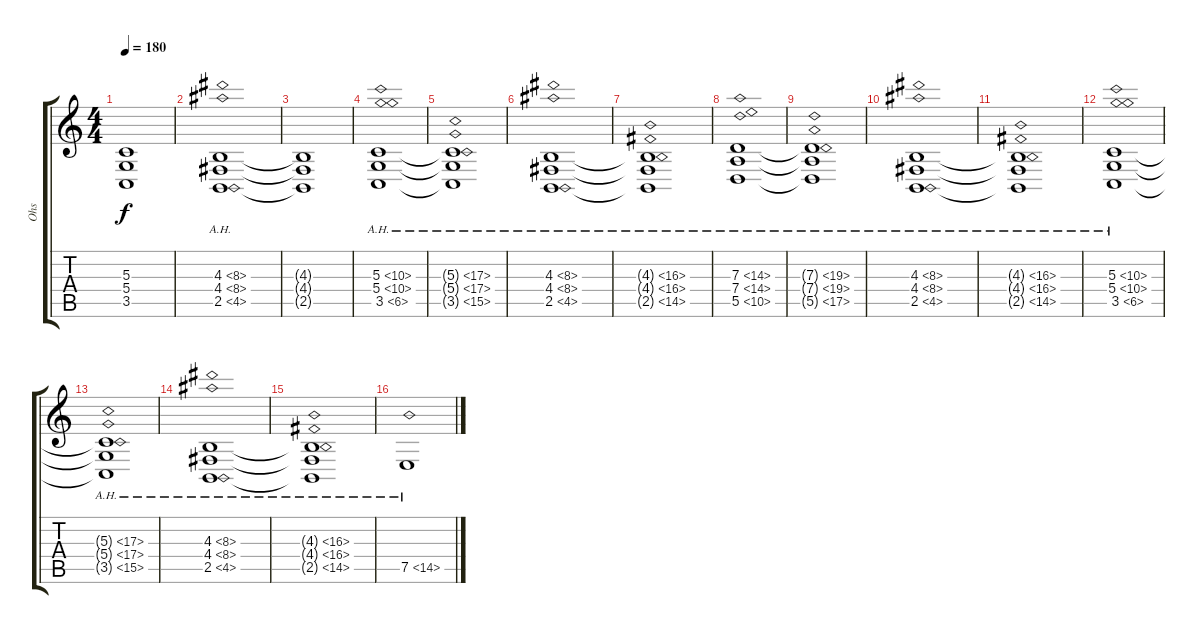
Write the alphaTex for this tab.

\track ("Ohs" "Ohs") {instrument voiceoohs}
\staff {score tabs}
\tuning (E4 B3 G3 D3 A2 E2) {hide}
\ts (4 4)
\tempo 180
\clef g2
\ks c
(5.3{t} 5.4{t} 3.5{t}).1{dy f} |
(4.3{ah 4} 4.4{ah 4} 2.5{ah 2}).1 |
(4.3{t} 4.4{t} 2.5{t}).1 |
(5.3{ah 5} 5.4{ah 5} 3.5{ah 3}).1 |
(5.3{ah 12 t} 5.4{ah 12 t} 3.5{ah 12 t}).1 |
(4.3{ah 4} 4.4{ah 4} 2.5{ah 2}).1 |
(4.3{ah 12 t} 4.4{ah 12 t} 2.5{ah 12 t}).1 |
(7.3{ah 7} 7.4{ah 7} 5.5{ah 5}).1 |
(7.3{ah 12 t} 7.4{ah 12 t} 5.5{ah 12 t}).1 |
(4.3{ah 4} 4.4{ah 4} 2.5{ah 2}).1 |
(4.3{ah 12 t} 4.4{ah 12 t} 2.5{ah 12 t}).1 |
(5.3{ah 5} 5.4{ah 5} 3.5{ah 3}).1 |
(5.3{ah 12 t} 5.4{ah 12 t} 3.5{ah 12 t}).1 |
(4.3{ah 4} 4.4{ah 4} 2.5{ah 2}).1 |
(4.3{ah 12 t} 4.4{ah 12 t} 2.5{ah 12 t}).1 |
7.5{ah 7}.1
